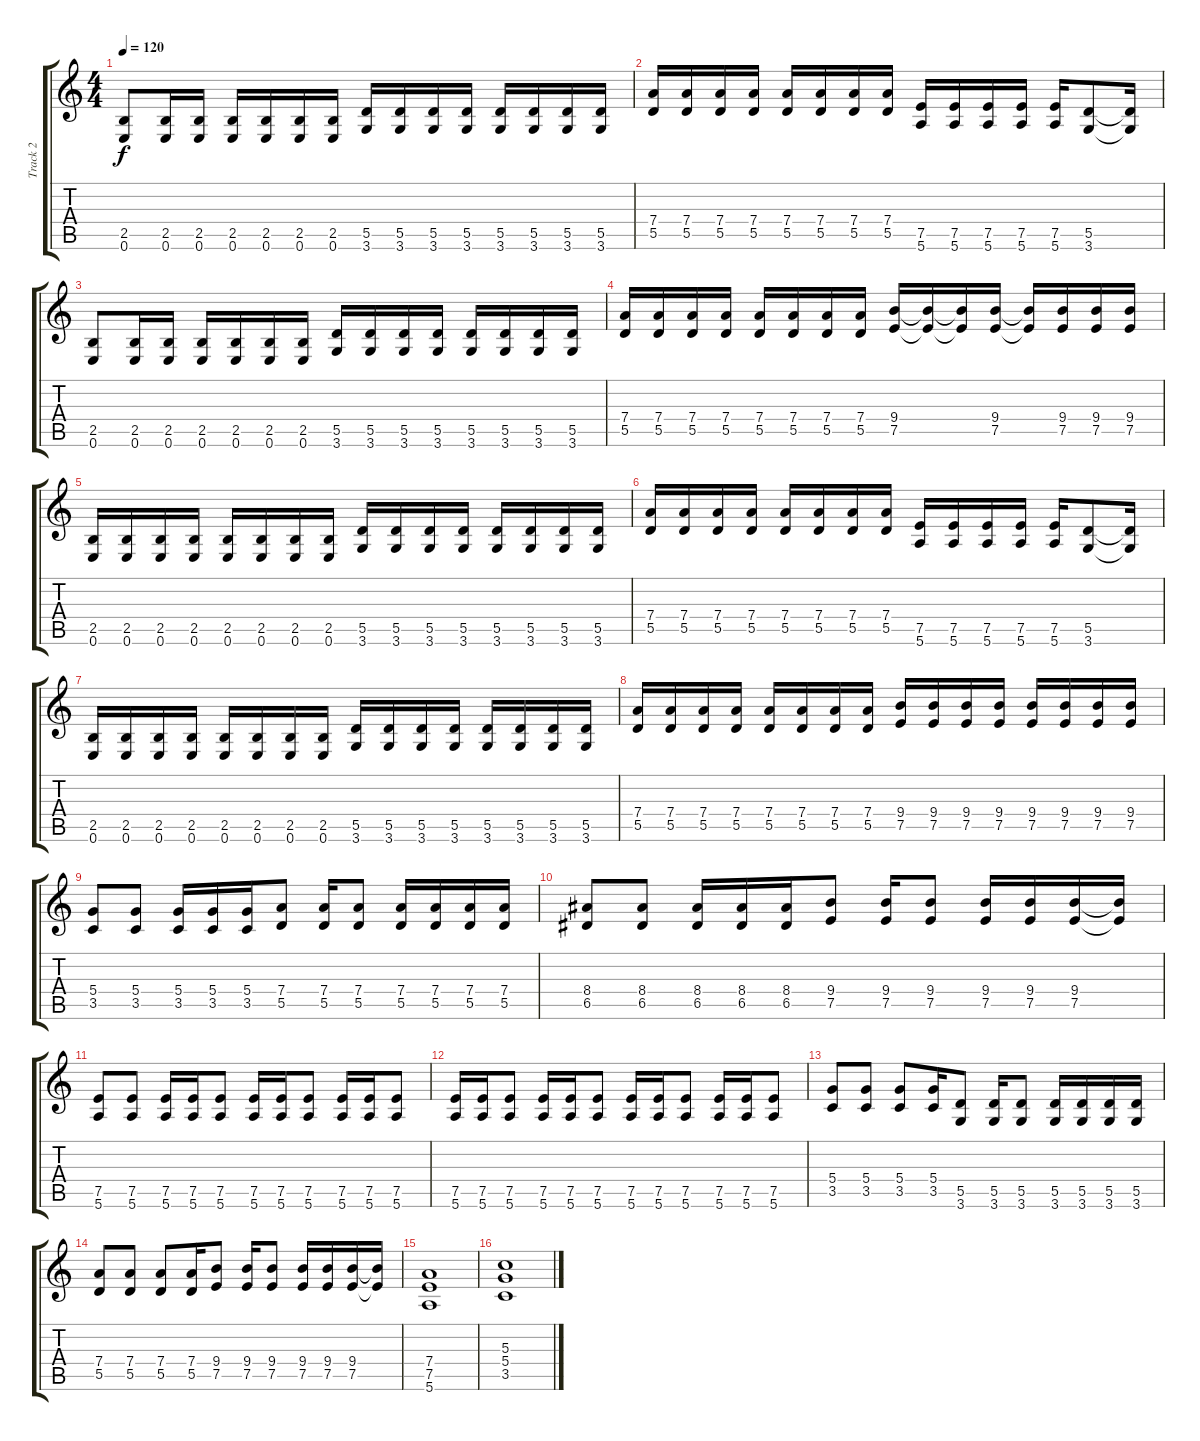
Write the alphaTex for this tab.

\track ("Track 2" "Track 2") {instrument distortionguitar}
\staff {score tabs}
\tuning (E4 B3 G3 D3 A2 E2) {hide}
\ts (4 4)
\tempo 120
\clef g2
\ks c
(2.5 0.6).8{dy f} (2.5 0.6).16 (2.5 0.6).16 (2.5 0.6).16 (2.5 0.6).16 (2.5 0.6).16 (2.5 0.6).16 (5.5 3.6).16 (5.5 3.6).16 (5.5 3.6).16 (5.5 3.6).16 (5.5 3.6).16 (5.5 3.6).16 (5.5 3.6).16 (5.5 3.6).16 |
(7.4 5.5).16 (7.4 5.5).16 (7.4 5.5).16 (7.4 5.5).16 (7.4 5.5).16 (7.4 5.5).16 (7.4 5.5).16 (7.4 5.5).16 (7.5 5.6).16 (7.5 5.6).16 (7.5 5.6).16 (7.5 5.6).16 (7.5 5.6).16 (5.5 3.6).8 (5.5{t} 3.6{t}).16 |
(2.5 0.6).8 (2.5 0.6).16 (2.5 0.6).16 (2.5 0.6).16 (2.5 0.6).16 (2.5 0.6).16 (2.5 0.6).16 (5.5 3.6).16 (5.5 3.6).16 (5.5 3.6).16 (5.5 3.6).16 (5.5 3.6).16 (5.5 3.6).16 (5.5 3.6).16 (5.5 3.6).16 |
(7.4 5.5).16 (7.4 5.5).16 (7.4 5.5).16 (7.4 5.5).16 (7.4 5.5).16 (7.4 5.5).16 (7.4 5.5).16 (7.4 5.5).16 (9.4 7.5).16 (9.4{t} 7.5{t}).16 (9.4{t} 7.5{t}).16 (9.4 7.5).16 (9.4{t} 7.5{t}).16 (9.4 7.5).16 (9.4 7.5).16 (9.4 7.5).16 |
(2.5 0.6).16 (2.5 0.6).16 (2.5 0.6).16 (2.5 0.6).16 (2.5 0.6).16 (2.5 0.6).16 (2.5 0.6).16 (2.5 0.6).16 (5.5 3.6).16 (5.5 3.6).16 (5.5 3.6).16 (5.5 3.6).16 (5.5 3.6).16 (5.5 3.6).16 (5.5 3.6).16 (5.5 3.6).16 |
(7.4 5.5).16 (7.4 5.5).16 (7.4 5.5).16 (7.4 5.5).16 (7.4 5.5).16 (7.4 5.5).16 (7.4 5.5).16 (7.4 5.5).16 (7.5 5.6).16 (7.5 5.6).16 (7.5 5.6).16 (7.5 5.6).16 (7.5 5.6).16 (5.5 3.6).8 (5.5{t} 3.6{t}).16 |
(2.5 0.6).16 (2.5 0.6).16 (2.5 0.6).16 (2.5 0.6).16 (2.5 0.6).16 (2.5 0.6).16 (2.5 0.6).16 (2.5 0.6).16 (5.5 3.6).16 (5.5 3.6).16 (5.5 3.6).16 (5.5 3.6).16 (5.5 3.6).16 (5.5 3.6).16 (5.5 3.6).16 (5.5 3.6).16 |
(7.4 5.5).16 (7.4 5.5).16 (7.4 5.5).16 (7.4 5.5).16 (7.4 5.5).16 (7.4 5.5).16 (7.4 5.5).16 (7.4 5.5).16 (9.4 7.5).16 (9.4 7.5).16 (9.4 7.5).16 (9.4 7.5).16 (9.4 7.5).16 (9.4 7.5).16 (9.4 7.5).16 (9.4 7.5).16 |
(5.4 3.5).8 (5.4 3.5).8 (5.4 3.5).16 (5.4 3.5).16 (5.4 3.5).16 (7.4 5.5).8 (7.4 5.5).16 (7.4 5.5).8 (7.4 5.5).16 (7.4 5.5).16 (7.4 5.5).16 (7.4 5.5).16 |
(8.4 6.5).8 (8.4 6.5).8 (8.4 6.5).16 (8.4 6.5).16 (8.4 6.5).16 (9.4 7.5).8 (9.4 7.5).16 (9.4 7.5).8 (9.4 7.5).16 (9.4 7.5).16 (9.4 7.5).16 (9.4{t} 7.5{t}).16 |
(7.5 5.6).8 (7.5 5.6).8 (7.5 5.6).16 (7.5 5.6).16 (7.5 5.6).8 (7.5 5.6).16 (7.5 5.6).16 (7.5 5.6).8 (7.5 5.6).16 (7.5 5.6).16 (7.5 5.6).8 |
(7.5 5.6).16 (7.5 5.6).16 (7.5 5.6).8 (7.5 5.6).16 (7.5 5.6).16 (7.5 5.6).8 (7.5 5.6).16 (7.5 5.6).16 (7.5 5.6).8 (7.5 5.6).16 (7.5 5.6).16 (7.5 5.6).8 |
(5.4 3.5).8 (5.4 3.5).8 (5.4 3.5).8 (5.4 3.5).16 (5.5 3.6).8 (5.5 3.6).16 (5.5 3.6).8 (5.5 3.6).16 (5.5 3.6).16 (5.5 3.6).16 (5.5 3.6).16 |
(7.4 5.5).8 (7.4 5.5).8 (7.4 5.5).8 (7.4 5.5).16 (9.4 7.5).8 (9.4 7.5).16 (9.4 7.5).8 (9.4 7.5).16 (9.4 7.5).16 (9.4 7.5).16 (9.4{t} 7.5{t}).16 |
(7.4 7.5 5.6).1 |
(5.3 5.4 3.5).1
